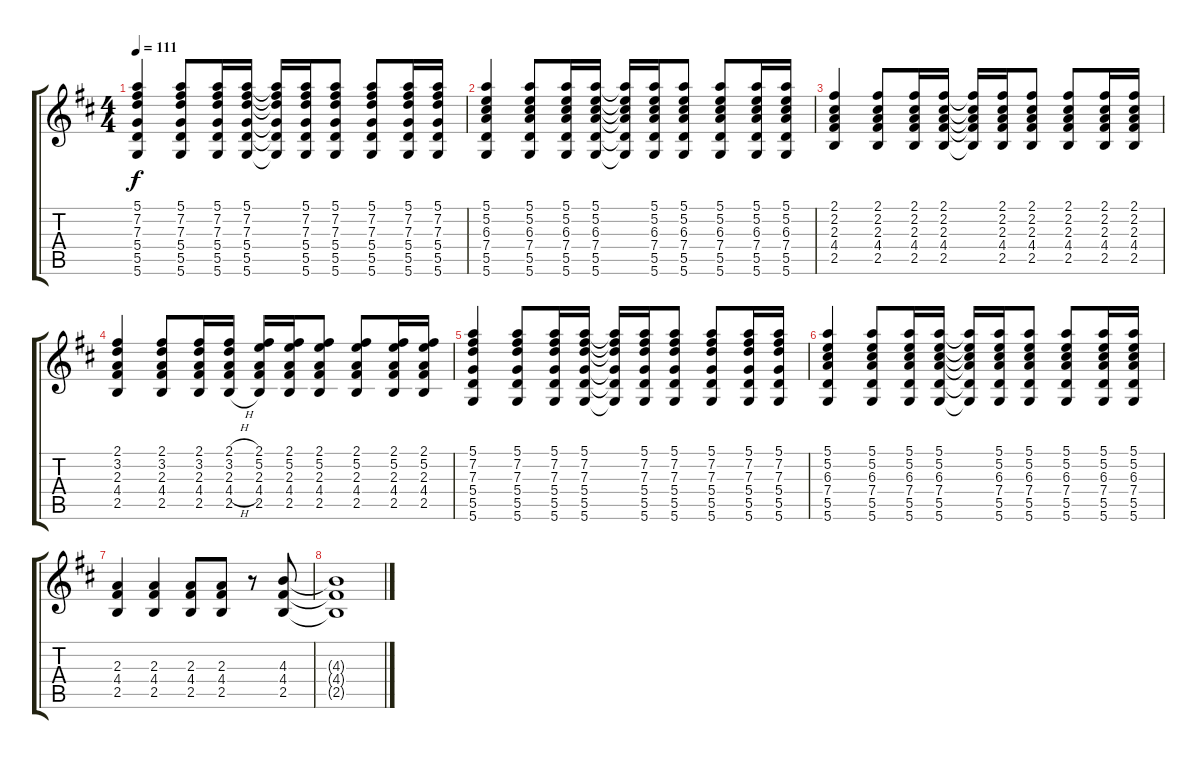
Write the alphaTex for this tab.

\track "" {instrument overdrivenguitar}
\staff {score tabs}
\tuning (E4 B3 G3 D3 A2 D2) {hide}
\ts (4 4)
\tempo 111
\clef g2
\ks d
(5.1 7.2 7.3 5.4 5.5 5.6).4{dy f} (5.1 7.2 7.3 5.4 5.5 5.6).8 (5.1 7.2 7.3 5.4 5.5 5.6).16 (5.1 7.2 7.3 5.4 5.5 5.6).16 (5.1{t} 7.2{t} 7.3{t} 5.4{t} 5.5{t} 5.6{t}).16 (5.1 7.2 7.3 5.4 5.5 5.6).16 (5.1 7.2 7.3 5.4 5.5 5.6).8 (5.1 7.2 7.3 5.4 5.5 5.6).8 (5.1 7.2 7.3 5.4 5.5 5.6).16 (5.1 7.2 7.3 5.4 5.5 5.6).16 |
(5.1 5.2 6.3 7.4 5.5 5.6).4 (5.1 5.2 6.3 7.4 5.5 5.6).8 (5.1 5.2 6.3 7.4 5.5 5.6).16 (5.1 5.2 6.3 7.4 5.5 5.6).16 (5.1{t} 5.2{t} 6.3{t} 7.4{t} 5.5{t} 5.6{t}).16 (5.1 5.2 6.3 7.4 5.5 5.6).16 (5.1 5.2 6.3 7.4 5.5 5.6).8 (5.1 5.2 6.3 7.4 5.5 5.6).8 (5.1 5.2 6.3 7.4 5.5 5.6).16 (5.1 5.2 6.3 7.4 5.5 5.6).16 |
(2.1 2.2 2.3 4.4 2.5).4 (2.1 2.2 2.3 4.4 2.5).8 (2.1 2.2 2.3 4.4 2.5).16 (2.1 2.2 2.3 4.4 2.5).16 (2.1{t} 2.2{t} 2.3{t} 4.4{t} 2.5{t}).16 (2.1 2.2 2.3 4.4 2.5).16 (2.1 2.2 2.3 4.4 2.5).8 (2.1 2.2 2.3 4.4 2.5).8 (2.1 2.2 2.3 4.4 2.5).16 (2.1 2.2 2.3 4.4 2.5).16 |
(2.1 3.2 2.3 4.4 2.5).4 (2.1 3.2 2.3 4.4 2.5).8 (2.1 3.2 2.3 4.4 2.5).16 (2.1{h} 3.2{h} 2.3{h} 4.4{h} 2.5{h}).16 (2.1 5.2 2.3 4.4 2.5).16 (2.1 5.2 2.3 4.4 2.5).16 (2.1 5.2 2.3 4.4 2.5).8 (2.1 5.2 2.3 4.4 2.5).8 (2.1 5.2 2.3 4.4 2.5).16 (2.1 5.2 2.3 4.4 2.5).16 |
(5.1 7.2 7.3 5.4 5.5 5.6).4 (5.1 7.2 7.3 5.4 5.5 5.6).8 (5.1 7.2 7.3 5.4 5.5 5.6).16 (5.1 7.2 7.3 5.4 5.5 5.6).16 (5.1{t} 7.2{t} 7.3{t} 5.4{t} 5.5{t} 5.6{t}).16 (5.1 7.2 7.3 5.4 5.5 5.6).16 (5.1 7.2 7.3 5.4 5.5 5.6).8 (5.1 7.2 7.3 5.4 5.5 5.6).8 (5.1 7.2 7.3 5.4 5.5 5.6).16 (5.1 7.2 7.3 5.4 5.5 5.6).16 |
(5.1 5.2 6.3 7.4 5.5 5.6).4 (5.1 5.2 6.3 7.4 5.5 5.6).8 (5.1 5.2 6.3 7.4 5.5 5.6).16 (5.1 5.2 6.3 7.4 5.5 5.6).16 (5.1{t} 5.2{t} 6.3{t} 7.4{t} 5.5{t} 5.6{t}).16 (5.1 5.2 6.3 7.4 5.5 5.6).16 (5.1 5.2 6.3 7.4 5.5 5.6).8 (5.1 5.2 6.3 7.4 5.5 5.6).8 (5.1 5.2 6.3 7.4 5.5 5.6).16 (5.1 5.2 6.3 7.4 5.5 5.6).16 |
(2.3 4.4 2.5).4 (2.3 4.4 2.5).4 (2.3 4.4 2.5).8 (2.3 4.4 2.5).8 r.8 (4.3 4.4 2.5).8 |
(4.3{t} 4.4{t} 2.5{t}).1
